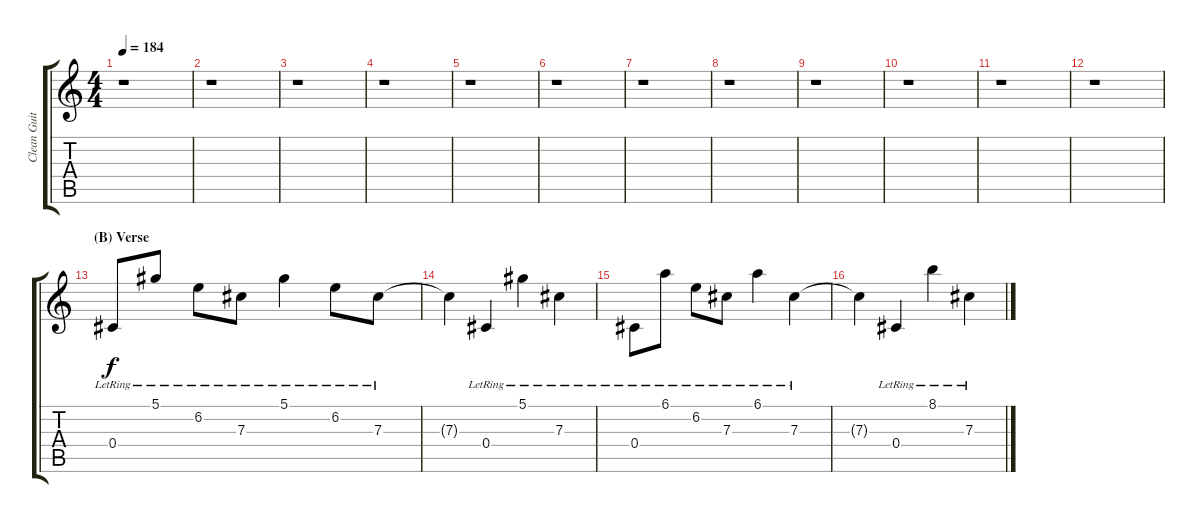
\track ("Clean Guitar" "Clean Guit") {instrument acousticguitarsteel}
\staff {score tabs}
\tuning (Eb4 Bb3 Gb3 Db3 Ab2 Db2) {hide}
\ts (4 4)
\tempo 184
\clef g2
\ks c
r.1{dy f} |
r.1 |
r.1 |
r.1 |
r.1 |
r.1 |
r.1 |
r.1 |
r.1 |
r.1 |
r.1 |
r.1 |
\section ("" "(B) Verse")
0.4{lr}.8 5.1{lr}.8 6.2{lr}.8 7.3{lr}.8 5.1{lr}.4 6.2{lr}.8 7.3{lr}.8 |
7.3{t}.4 0.4{lr}.4 5.1{lr}.4 7.3{lr}.4 |
0.4{lr}.8 6.1{lr}.8 6.2{lr}.8 7.3{lr}.8 6.1{lr}.4 7.3{lr}.4 |
7.3{t}.4 0.4{lr}.4 8.1{lr}.4 7.3{lr}.4
